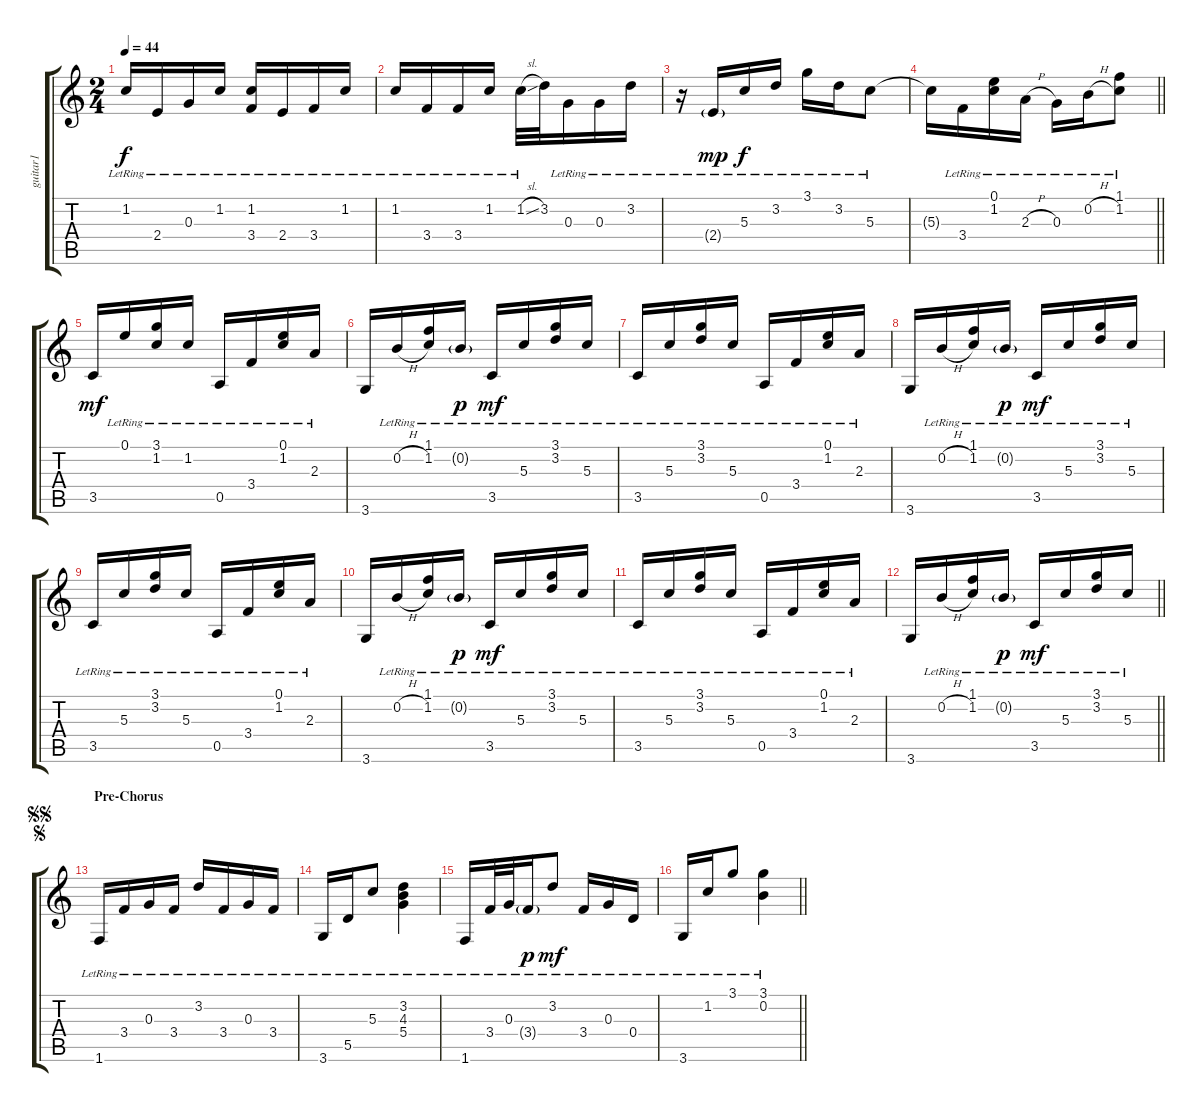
\track ("guitar1" "guitar1") {instrument electricguitarjazz}
\staff {score tabs}
\tuning (E4 B3 G3 D3 A2 E2) {hide}
\ts (2 4)
\tempo 44
\clef g2
\ks c
1.2{lr}.16{dy f instrument electricguitarjazz} 2.4{lr}.16 0.3{lr}.16 1.2{lr}.16 (1.2{lr} 3.4{lr}).16 2.4{lr}.16 3.4{lr}.16 1.2{lr}.16 |
1.2{lr}.16 3.4{lr}.16 3.4{lr}.16 1.2{lr}.16 1.2{sl lr}.32 3.2.32 0.3{lr}.16 0.3{lr}.16 3.2{lr}.16 |
r.16 2.4{g lr}.16{dy mp} 5.3{lr}.16{dy f} 3.2{lr}.16 3.1{lr}.16 3.2{lr}.16 5.3{lr}.8 |
\barLineRight lightlight
5.3{t}.16 3.4{lr}.16 (0.1{lr} 1.2{lr}).16 2.3{h lr}.16 0.3{lr}.16 0.2{h lr}.16 (1.1{lr} 1.2{lr}).8 |
3.5.16{dy mf} 0.1{lr}.16 (3.1{lr} 1.2{lr}).16 1.2{lr}.16 0.5{lr}.16 3.4{lr}.16 (0.1{lr} 1.2{lr}).16 2.3{lr}.16 |
3.6.16 0.2{h lr}.16 (1.1{lr} 1.2{lr}).16 0.2{g lr}.16{dy p} 3.5{lr}.16{dy mf} 5.3{lr}.16 (3.1{lr} 3.2{lr}).16 5.3{lr}.16 |
3.5{lr}.16 5.3{lr}.16 (3.1{lr} 3.2{lr}).16 5.3{lr}.16 0.5{lr}.16 3.4{lr}.16 (0.1{lr} 1.2{lr}).16 2.3{lr}.16 |
3.6.16 0.2{h lr}.16 (1.1{lr} 1.2{lr}).16 0.2{g lr}.16{dy p} 3.5{lr}.16{dy mf} 5.3{lr}.16 (3.1{lr} 3.2{lr}).16 5.3{lr}.16 |
3.5{lr}.16 5.3{lr}.16 (3.1{lr} 3.2{lr}).16 5.3{lr}.16 0.5{lr}.16 3.4{lr}.16 (0.1{lr} 1.2{lr}).16 2.3{lr}.16 |
3.6.16 0.2{h lr}.16 (1.1{lr} 1.2{lr}).16 0.2{g lr}.16{dy p} 3.5{lr}.16{dy mf} 5.3{lr}.16 (3.1{lr} 3.2{lr}).16 5.3{lr}.16 |
3.5{lr}.16 5.3{lr}.16 (3.1{lr} 3.2{lr}).16 5.3{lr}.16 0.5{lr}.16 3.4{lr}.16 (0.1{lr} 1.2{lr}).16 2.3{lr}.16 |
\barLineRight lightlight
3.6.16 0.2{h lr}.16 (1.1{lr} 1.2{lr}).16 0.2{g lr}.16{dy p} 3.5{lr}.16{dy mf} 5.3{lr}.16 (3.1{lr} 3.2{lr}).16 5.3{lr}.16 |
\section ("" "Pre-Chorus")
\jump segno
\jump segnosegno
1.6{lr}.16 3.4{lr}.16 0.3{lr}.16 3.4{lr}.16 3.2{lr}.16 3.4{lr}.16 0.3{lr}.16 3.4{lr}.16 |
3.6{lr}.16 5.5{lr}.16 5.3{lr}.8 (3.2{lr} 4.3{lr} 5.4{lr}).4 |
1.6{lr}.16 3.4{lr}.32 0.3{lr}.32 3.4{g lr}.16{dy p} 3.2{lr}.8{dy mf} 3.4{lr}.16 0.3{lr}.16 0.4{lr}.16 |
\barLineRight lightlight
3.6{lr}.16 1.2{lr}.16 3.1{lr}.8 (3.1{lr} 0.2{lr}).4
